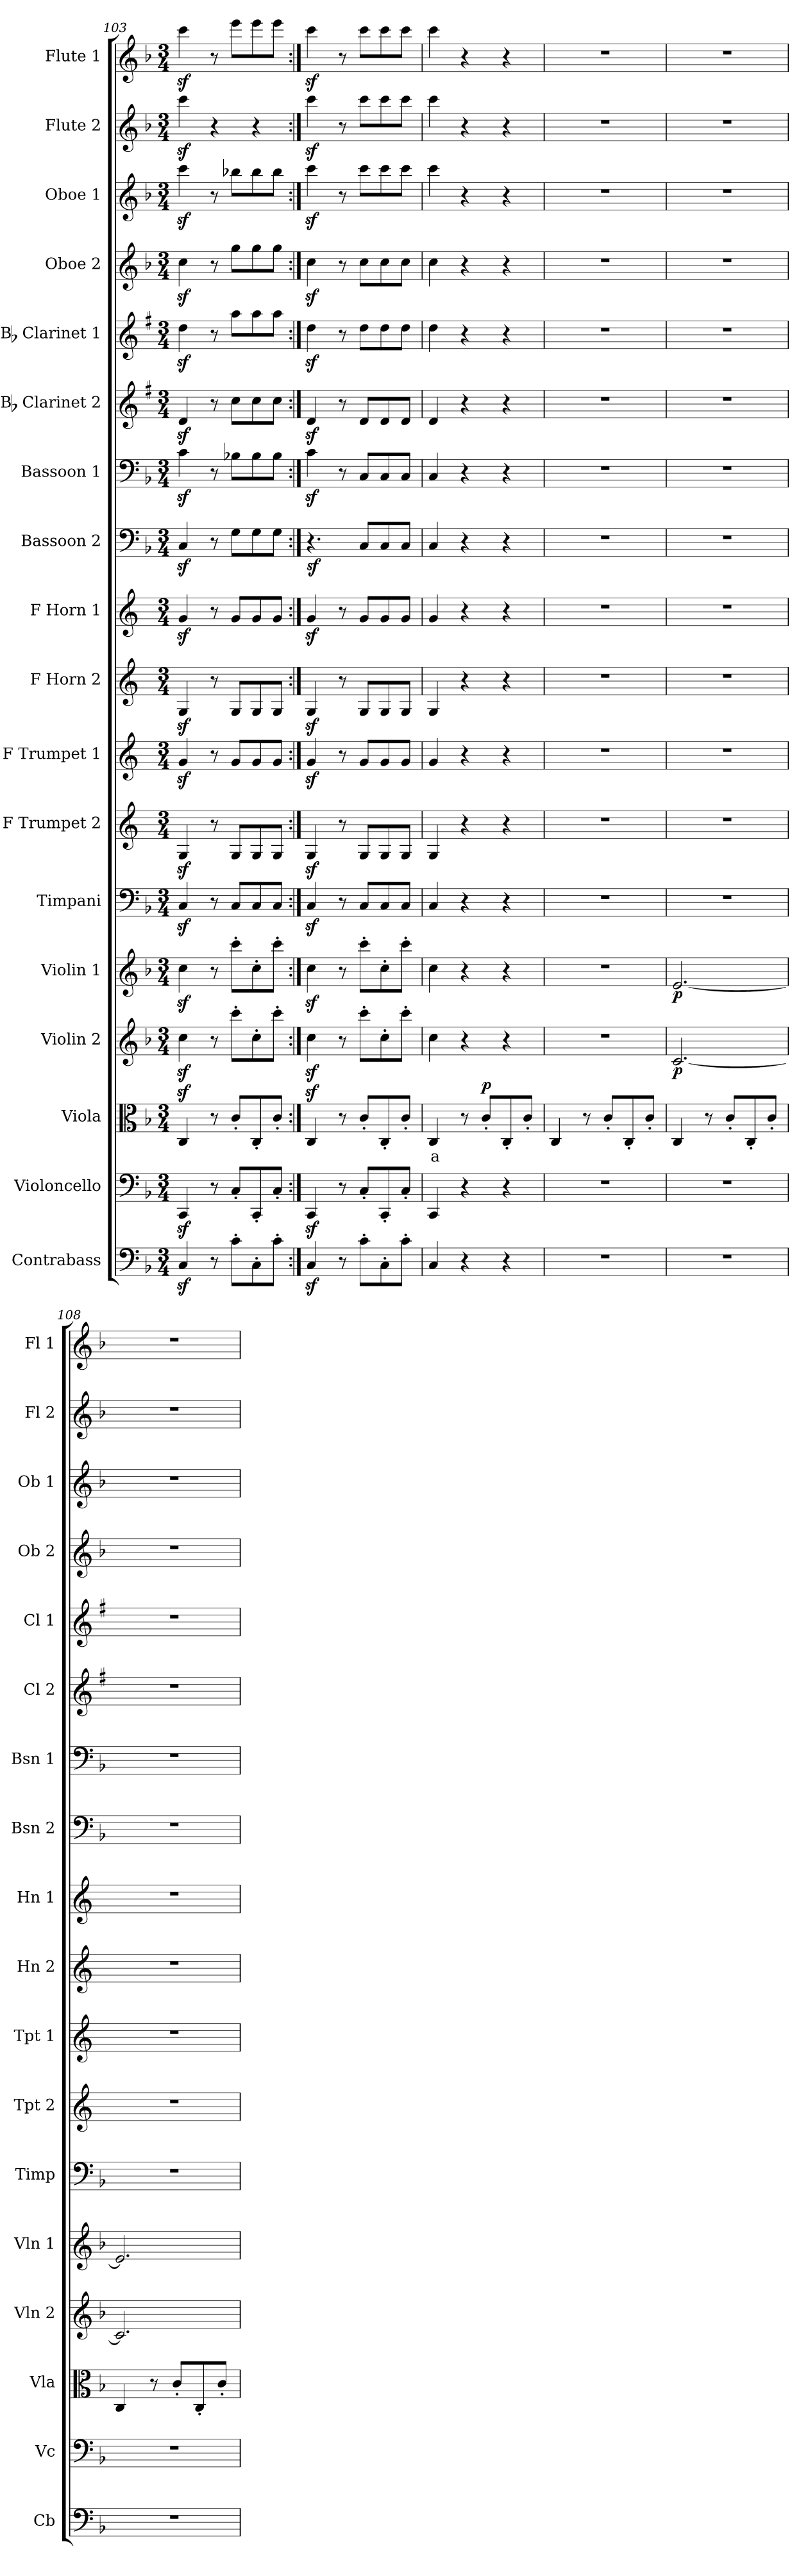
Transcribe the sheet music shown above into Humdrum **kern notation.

**kern	**kern	**kern	**text	**dynam	**kern	**dynam	**kern	**dynam	**kern	**kern	**kern	**kern	**kern	**kern	**dynam	**kern	**kern	**kern	**kern	**kern	**kern	**kern
*part18	*part17	*part16	*part16	*part16	*part15	*part15	*part14	*part14	*part13	*part12	*part11	*part10	*part9	*part8	*part8	*part7	*part6	*part5	*part4	*part3	*part2	*part1
*staff18	*staff17	*staff16	*staff16	*staff16	*staff15	*staff15	*staff14	*staff14	*staff13	*staff12	*staff11	*staff10	*staff9	*staff8	*staff8	*staff7	*staff6	*staff5	*staff4	*staff3	*staff2	*staff1
*I"Contrabass	*I"Violoncello	*I"Viola	*	*	*I"Violin 2	*	*I"Violin 1	*	*I"Timpani	*I"F Trumpet 2	*I"F Trumpet 1	*I"F Horn 2	*I"F Horn 1	*I"Bassoon 2	*	*I"Bassoon 1	*I"Bb Clarinet 2	*I"Bb Clarinet 1	*I"Oboe 2	*I"Oboe 1	*I"Flute 2	*I"Flute 1
*I'Cb	*I'Vc	*I'Vla	*	*	*I'Vln 2	*	*I'Vln 1	*	*I'Timp	*I'Tpt 2	*I'Tpt 1	*I'Hn 2	*I'Hn 1	*I'Bsn 2	*	*I'Bsn 1	*I'Cl 2	*I'Cl 1	*I'Ob 2	*I'Ob 1	*I'Fl 2	*I'Fl 1
*clefF4	*clefF4	*clefC3	*	*	*clefG2	*	*clefG2	*	*clefF4	*clefG2	*clefG2	*clefG2	*clefG2	*clefF4	*	*clefF4	*clefG2	*clefG2	*clefG2	*clefG2	*clefG2	*clefG2
*ITrd7c12	*	*	*	*	*	*	*	*	*	*ITrd-3c-5	*ITrd-3c-5	*ITrd4c7	*ITrd4c7	*	*	*	*ITrd1c2	*ITrd1c2	*	*	*	*
*k[b-]	*k[b-]	*k[b-]	*	*	*k[b-]	*	*k[b-]	*	*k[b-]	*k[b-]	*k[b-]	*k[b-]	*k[b-]	*k[b-]	*	*k[b-]	*k[b-]	*k[b-]	*k[b-]	*k[b-]	*k[b-]	*k[b-]
*M3/4	*M3/4	*M3/4	*	*	*M3/4	*	*M3/4	*	*M3/4	*M3/4	*M3/4	*M3/4	*M3/4	*M3/4	*	*M3/4	*M3/4	*M3/4	*M3/4	*M3/4	*M3/4	*M3/4
=103	=103	=103	=103	=103	=103	=103	=103	=103	=103	=103	=103	=103	=103	=103	=103	=103	=103	=103	=103	=103	=103	=103
4CCz</	4CCz</	4Cz</	.	.	4ccz<\	.	4ccz<\	.	4Cz</	4cz</	4ccz</	4Cz</	4cz</	4Cz</	.	4cz<\	4cz</	4ccz<\	4ccz<\	4cccz<\	4cccz<\	4cccz<\
8r	8r	8r	.	.	8r	.	8r	.	8r	8r	8r	8r	8r	8r	.	8r	8r	8r	8r	8r	4r	8r
8C'\L	8C'/L	8c'/L	.	.	8ccc'\L	.	8ccc'\L	.	8C/L	8c/L	8cc/L	8C/L	8c/L	8G\L	.	8B-X\L	8b-\L	8gg\L	8gg\L	8bb-X\L	.	8eee\L
8CC'\	8CC'/	8C'/	.	.	8cc'\	.	8cc'\	.	8C/	8c/	8cc/	8C/	8c/	8G\	.	8B-\	8b-\	8gg\	8gg\	8bb-\	4r	8eee\
8C'\J	8C'/J	8c'/J	.	.	8ccc'\J	.	8ccc'\J	.	8C/J	8c/J	8cc/J	8C/J	8c/J	8G\J	.	8B-\J	8b-\J	8gg\J	8gg\J	8bb-\J	.	8eee\J
=104:|!	=104:|!	=104:|!	=104:|!	=104:|!	=104:|!	=104:|!	=104:|!	=104:|!	=104:|!	=104:|!	=104:|!	=104:|!	=104:|!	=104:|!	=104:|!	=104:|!	=104:|!	=104:|!	=104:|!	=104:|!	=104:|!	=104:|!
!	!	!	!	!	!	!	!	!	!	!	!	!	!	!	!LO:DY:b	!	!	!	!	!	!	!
4CCz</	4CCz</	4Cz</	.	.	4ccz<\	.	4ccz<\	.	4Cz</	4cz</	4ccz</	4Cz</	4cz</	4.r	sf	4cz<\	4cz</	4ccz<\	4ccz<\	4cccz<\	4cccz<\	4cccz<\
8r	8r	8r	.	.	8r	.	8r	.	8r	8r	8r	8r	8r	.	.	8r	8r	8r	8r	8r	8r	8r
8C'\L	8C'/L	8c'/L	.	.	8ccc'\L	.	8ccc'\L	.	8C/L	8c/L	8cc/L	8C/L	8c/L	8C/L	.	8C/L	8c/L	8cc\L	8cc\L	8ccc\L	8ccc\L	8ccc\L
8CC'\	8CC'/	8C'/	.	.	8cc'\	.	8cc'\	.	8C/	8c/	8cc/	8C/	8c/	8C/	.	8C/	8c/	8cc\	8cc\	8ccc\	8ccc\	8ccc\
8C'\J	8C'/J	8c'/J	.	.	8ccc'\J	.	8ccc'\J	.	8C/J	8c/J	8cc/J	8C/J	8c/J	8C/J	.	8C/J	8c/J	8cc\J	8cc\J	8ccc\J	8ccc\J	8ccc\J
=105	=105	=105	=105	=105	=105	=105	=105	=105	=105	=105	=105	=105	=105	=105	=105	=105	=105	=105	=105	=105	=105	=105
!	!	!	!LO:LY:b:color=#FF0000	!	!	!	!	!	!	!	!	!	!	!	!	!	!	!	!	!	!	!
4CC/	4CC/	4C/	a	.	4cc\	.	4cc\	.	4C/	4c/	4cc/	4C/	4c/	4C/	.	4C/	4c/	4cc\	4cc\	4ccc\	4ccc\	4ccc\
4r	4r	8r	.	.	4r	.	4r	.	4r	4r	4r	4r	4r	4r	.	4r	4r	4r	4r	4r	4r	4r
!	!	!	!	!LO:DY:b	!	!	!	!	!	!	!	!	!	!	!	!	!	!	!	!	!	!
.	.	8c'/L	.	p	.	.	.	.	.	.	.	.	.	.	.	.	.	.	.	.	.	.
4r	4r	8C'/	.	.	4r	.	4r	.	4r	4r	4r	4r	4r	4r	.	4r	4r	4r	4r	4r	4r	4r
.	.	8c'/J	.	.	.	.	.	.	.	.	.	.	.	.	.	.	.	.	.	.	.	.
=106	=106	=106	=106	=106	=106	=106	=106	=106	=106	=106	=106	=106	=106	=106	=106	=106	=106	=106	=106	=106	=106	=106
2.r	2.r	4C/	.	.	2.r	.	2.r	.	2.r	2.r	2.r	2.r	2.r	2.r	.	2.r	2.r	2.r	2.r	2.r	2.r	2.r
.	.	8r	.	.	.	.	.	.	.	.	.	.	.	.	.	.	.	.	.	.	.	.
.	.	8c'/L	.	.	.	.	.	.	.	.	.	.	.	.	.	.	.	.	.	.	.	.
.	.	8C'/	.	.	.	.	.	.	.	.	.	.	.	.	.	.	.	.	.	.	.	.
.	.	8c'/J	.	.	.	.	.	.	.	.	.	.	.	.	.	.	.	.	.	.	.	.
=107	=107	=107	=107	=107	=107	=107	=107	=107	=107	=107	=107	=107	=107	=107	=107	=107	=107	=107	=107	=107	=107	=107
!	!	!	!	!	!	!LO:DY:b	!	!LO:DY:b	!	!	!	!	!	!	!	!	!	!	!	!	!	!
2.r	2.r	4C/	.	.	[2.c/	p	[2.e/	p	2.r	2.r	2.r	2.r	2.r	2.r	.	2.r	2.r	2.r	2.r	2.r	2.r	2.r
.	.	8r	.	.	.	.	.	.	.	.	.	.	.	.	.	.	.	.	.	.	.	.
.	.	8c'/L	.	.	.	.	.	.	.	.	.	.	.	.	.	.	.	.	.	.	.	.
.	.	8C'/	.	.	.	.	.	.	.	.	.	.	.	.	.	.	.	.	.	.	.	.
.	.	8c'/J	.	.	.	.	.	.	.	.	.	.	.	.	.	.	.	.	.	.	.	.
=108	=108	=108	=108	=108	=108	=108	=108	=108	=108	=108	=108	=108	=108	=108	=108	=108	=108	=108	=108	=108	=108	=108
2.r	2.r	4C/	.	.	2.c/]	.	2.e/]	.	2.r	2.r	2.r	2.r	2.r	2.r	.	2.r	2.r	2.r	2.r	2.r	2.r	2.r
.	.	8r	.	.	.	.	.	.	.	.	.	.	.	.	.	.	.	.	.	.	.	.
.	.	8c'/L	.	.	.	.	.	.	.	.	.	.	.	.	.	.	.	.	.	.	.	.
.	.	8C'/	.	.	.	.	.	.	.	.	.	.	.	.	.	.	.	.	.	.	.	.
.	.	8c'/J	.	.	.	.	.	.	.	.	.	.	.	.	.	.	.	.	.	.	.	.
=	=	=	=	=	=	=	=	=	=	=	=	=	=	=	=	=	=	=	=	=	=	=
*-	*-	*-	*-	*-	*-	*-	*-	*-	*-	*-	*-	*-	*-	*-	*-	*-	*-	*-	*-	*-	*-	*-
